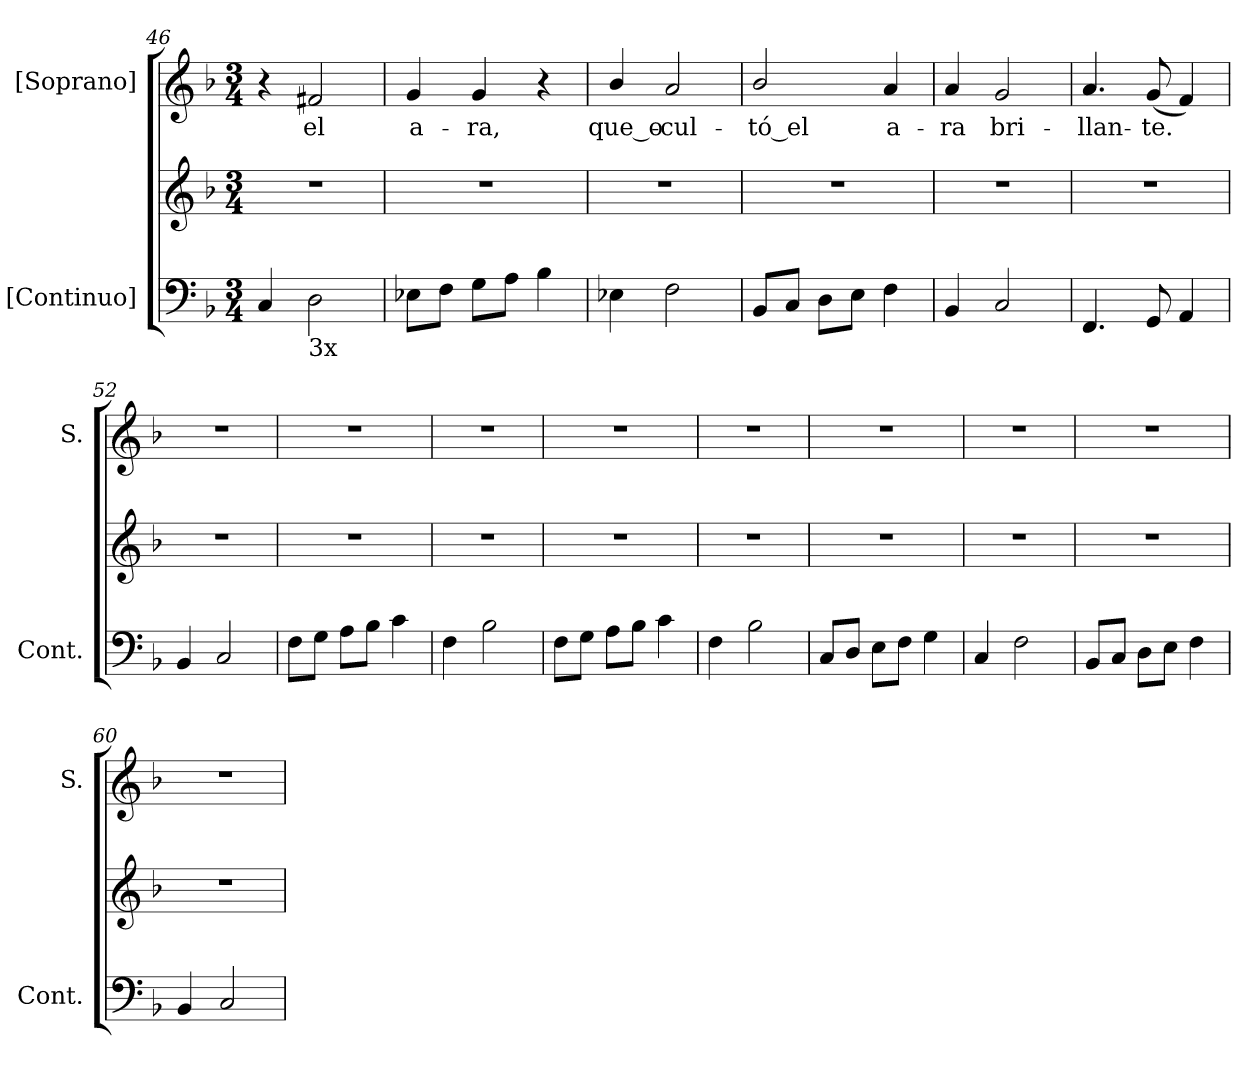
**kern	**kern	**kern	**text
*part2	*part2	*part1	*part1
*staff3	*staff2	*staff1	*staff1
*I"[Continuo]	*	*I"[Soprano]	*
*I'Cont.	*	*I'S.	*
*clefF4	*clefG2	*clefG2	*
*k[b-]	*k[b-]	*k[b-]	*
*F:	*F:	*F:	*
*M3/4	*M3/4	*M3/4	*
=46	=46	=46	=46
!	!LO:N:vis=1	!	!
4Ci/	2.r	4r	.
!LO:TX:b:t=3x	!	!	!
!	!	!	!LO:LY:b:color=#000000
2Di\	.	2f#Xi/	el
=47	=47	=47	=47
!	!LO:N:vis=1	!	!
!	!	!	!LO:LY:b:color=#000000
8E-Xi\L	2.r	4gi/	a-
8Fi\J	.	.	.
!	!	!	!LO:LY:b:color=#000000
8Gi\L	.	4gi/	-ra,
8Ai\J	.	.	.
4B-i\	.	4r	.
=48	=48	=48	=48
!	!LO:N:vis=1	!	!
!	!	!	!LO:LY:b:color=#000000
4E-Xi\	2.r	4b-i/	que_o-
!	!	!	!LO:LY:b:color=#000000
2Fi\	.	2ai/	-cul-
=49	=49	=49	=49
!	!LO:N:vis=1	!	!
!	!	!	!LO:LY:b:color=#000000
8BB-i/L	2.r	2b-i/	-tó_el
8Ci/J	.	.	.
8Di\L	.	.	.
8Ei\J	.	.	.
!	!	!	!LO:LY:b:color=#000000
4Fi\	.	4ai/	a-
=50	=50	=50	=50
!	!LO:N:vis=1	!	!
!	!	!	!LO:LY:b:color=#000000
4BB-i/	2.r	4ai/	-ra
!	!	!	!LO:LY:b:color=#000000
2Ci/	.	2gi/	bri-
!!LO:LB:g=z
=51	=51	=51	=51
!	!LO:N:vis=1	!	!
!	!	!	!LO:LY:b:color=#000000
4.FFi/	2.r	4.ai/	-llan-
!	!	!	!LO:LY:b:color=#000000
8GGi/	.	(8gi/	-te.
4AAi/	.	4fi/)	.
=52	=52	=52	=52
!	!LO:N:vis=1	!LO:N:vis=1	!
4BB-i/	2.r	2.r	.
2Ci/	.	.	.
=53	=53	=53	=53
!	!LO:N:vis=1	!LO:N:vis=1	!
8Fi\L	2.r	2.r	.
8Gi\J	.	.	.
8Ai\L	.	.	.
8B-i\J	.	.	.
4ci\	.	.	.
=54	=54	=54	=54
!	!LO:N:vis=1	!LO:N:vis=1	!
4Fi\	2.r	2.r	.
2B-i\	.	.	.
=55	=55	=55	=55
!	!LO:N:vis=1	!LO:N:vis=1	!
8Fi\L	2.r	2.r	.
8Gi\J	.	.	.
8Ai\L	.	.	.
8B-i\J	.	.	.
4ci\	.	.	.
=56	=56	=56	=56
!	!LO:N:vis=1	!LO:N:vis=1	!
4Fi\	2.r	2.r	.
2B-i\	.	.	.
=57	=57	=57	=57
!	!LO:N:vis=1	!LO:N:vis=1	!
8Ci/L	2.r	2.r	.
8Di/J	.	.	.
8Ei\L	.	.	.
8Fi\J	.	.	.
4Gi\	.	.	.
=58	=58	=58	=58
!	!LO:N:vis=1	!LO:N:vis=1	!
4Ci/	2.r	2.r	.
2Fi\	.	.	.
!!LO:LB:g=z
=59	=59	=59	=59
!	!LO:N:vis=1	!LO:N:vis=1	!
8BB-i/L	2.r	2.r	.
8Ci/J	.	.	.
8Di\L	.	.	.
8Ei\J	.	.	.
4Fi\	.	.	.
=60	=60	=60	=60
!	!LO:N:vis=1	!LO:N:vis=1	!
4BB-i/	2.r	2.r	.
2Ci/	.	.	.
=	=	=	=
*-	*-	*-	*-
